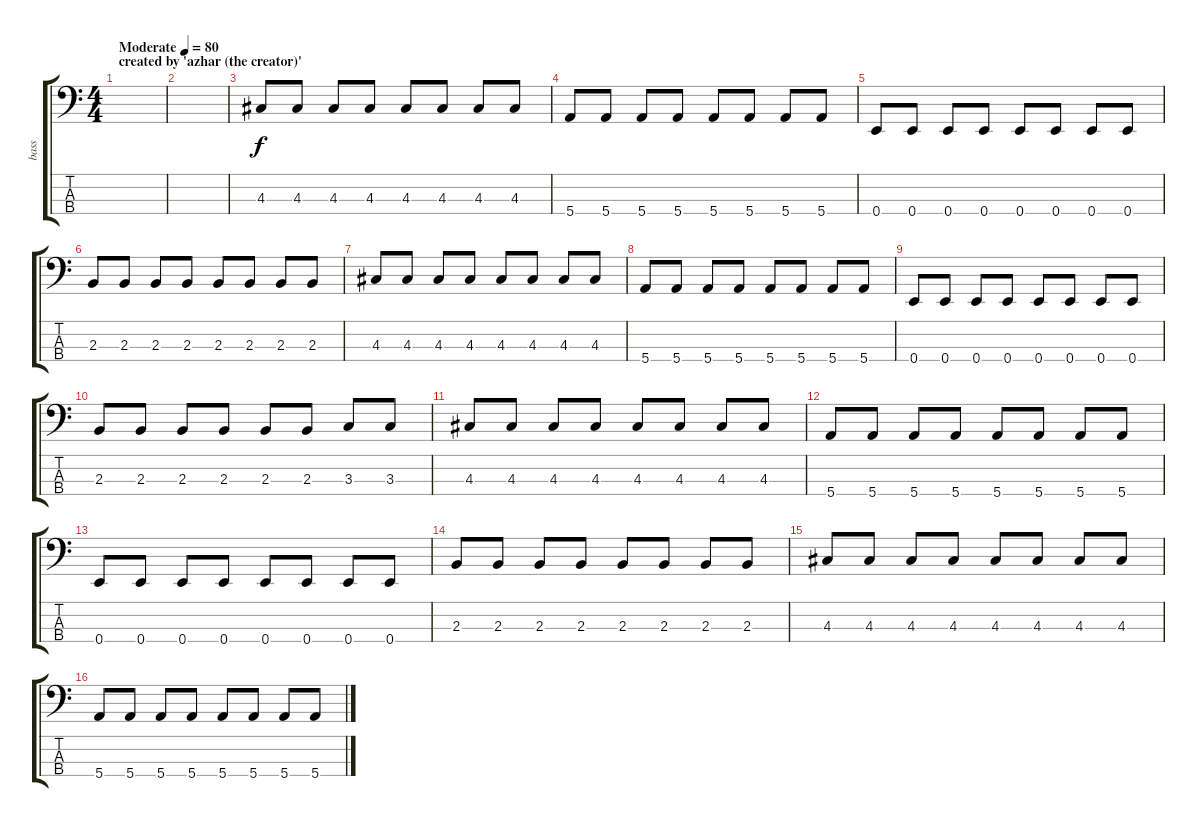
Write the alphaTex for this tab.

\track ("bass" "bass") {instrument electricbassfinger}
\staff {score tabs}
\tuning (G2 D2 A1 E1) {hide}
\ts (4 4)
\section ("" "created by 'azhar (the creator)'")
\tempo (80 "Moderate")
\clef f4
\ks c
|
|
4.3.8 4.3.8 4.3.8 4.3.8 4.3.8 4.3.8 4.3.8 4.3.8 |
5.4.8 5.4.8 5.4.8 5.4.8 5.4.8 5.4.8 5.4.8 5.4.8 |
0.4.8 0.4.8 0.4.8 0.4.8 0.4.8 0.4.8 0.4.8 0.4.8 |
2.3.8 2.3.8 2.3.8 2.3.8 2.3.8 2.3.8 2.3.8 2.3.8 |
4.3.8 4.3.8 4.3.8 4.3.8 4.3.8 4.3.8 4.3.8 4.3.8 |
5.4.8 5.4.8 5.4.8 5.4.8 5.4.8 5.4.8 5.4.8 5.4.8 |
0.4.8 0.4.8 0.4.8 0.4.8 0.4.8 0.4.8 0.4.8 0.4.8 |
2.3.8 2.3.8 2.3.8 2.3.8 2.3.8 2.3.8 3.3.8 3.3.8 |
4.3.8 4.3.8 4.3.8 4.3.8 4.3.8 4.3.8 4.3.8 4.3.8 |
5.4.8 5.4.8 5.4.8 5.4.8 5.4.8 5.4.8 5.4.8 5.4.8 |
0.4.8 0.4.8 0.4.8 0.4.8 0.4.8 0.4.8 0.4.8 0.4.8 |
2.3.8 2.3.8 2.3.8 2.3.8 2.3.8 2.3.8 2.3.8 2.3.8 |
4.3.8 4.3.8 4.3.8 4.3.8 4.3.8 4.3.8 4.3.8 4.3.8 |
5.4.8 5.4.8 5.4.8 5.4.8 5.4.8 5.4.8 5.4.8 5.4.8
